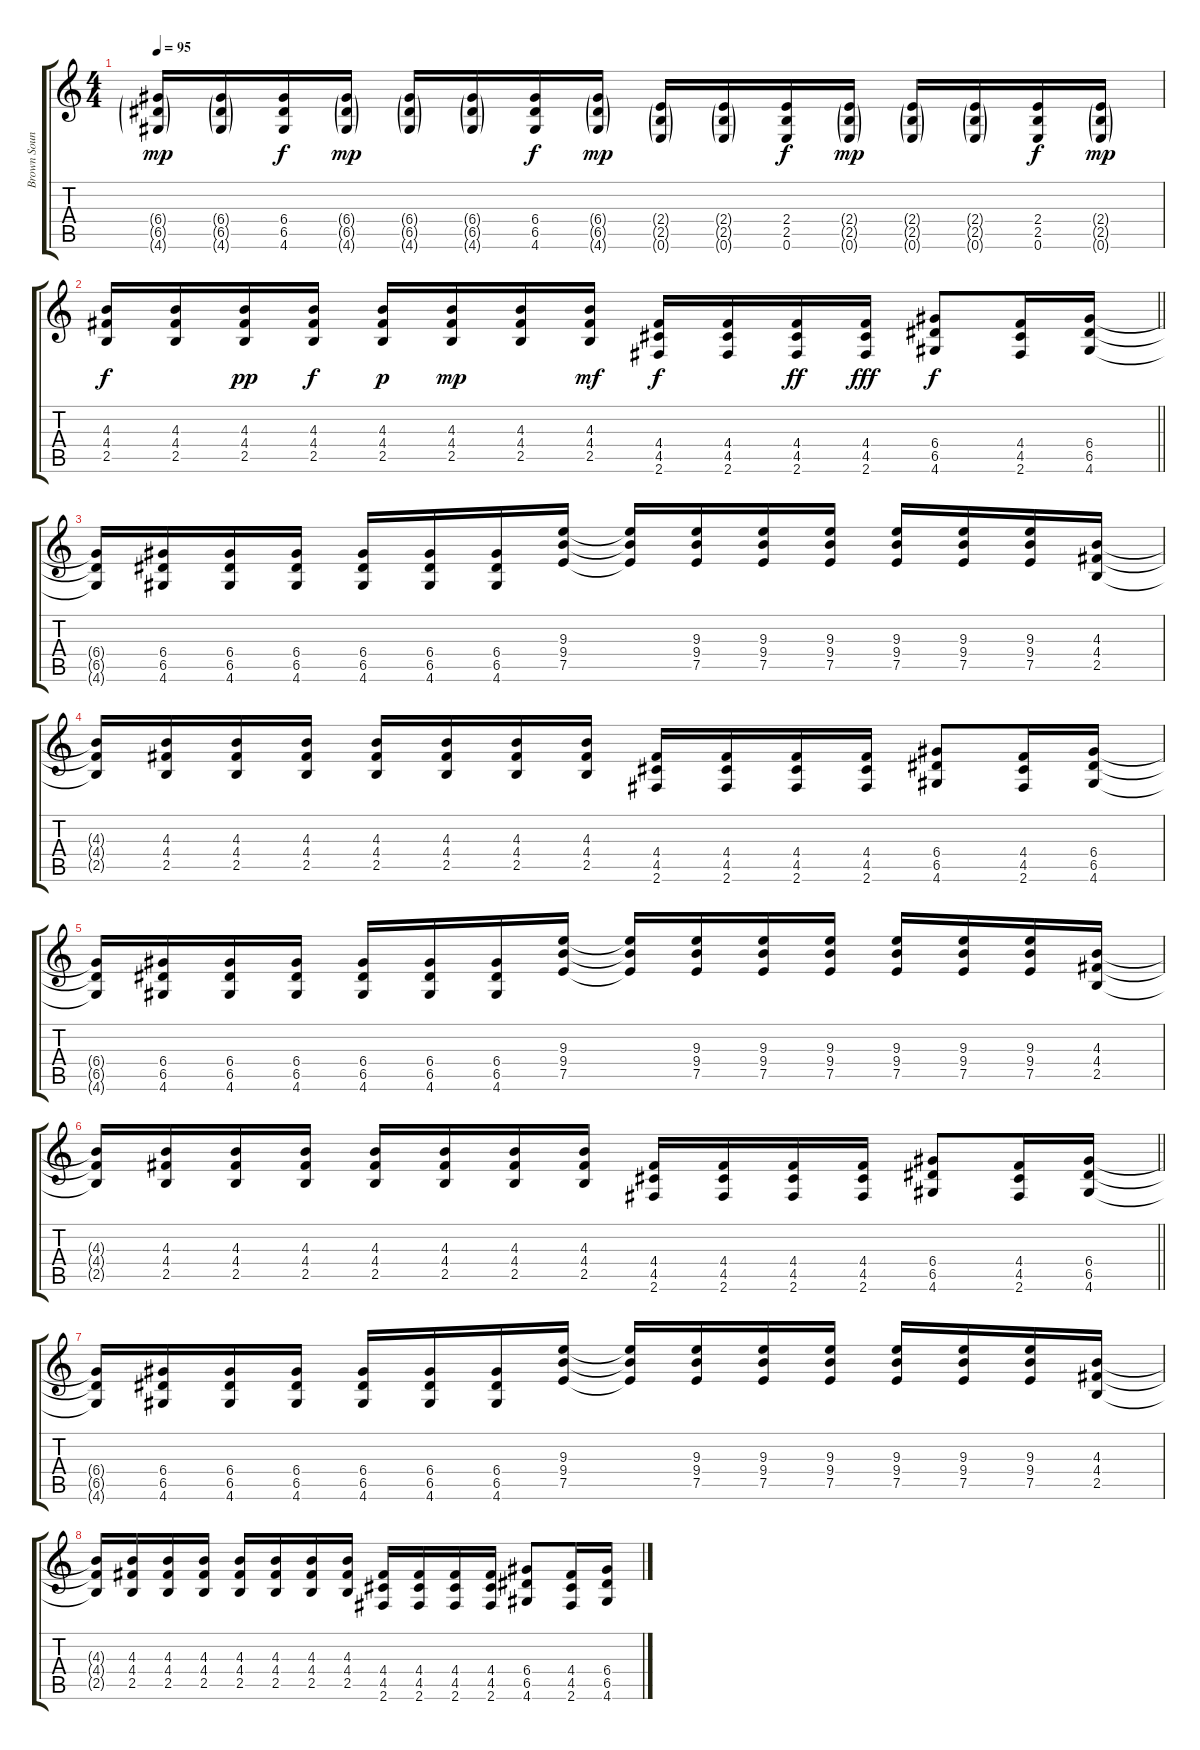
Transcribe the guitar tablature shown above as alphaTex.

\track ("Brown Sound" "Brown Soun") {instrument distortionguitar}
\staff {score tabs}
\tuning (E4 B3 G3 D3 A2 E2) {hide}
\ts (4 4)
\tempo 95
\clef g2
\ks c
(6.4{g} 6.5{g} 4.6{g}).16{dy mp} (6.4{g} 6.5{g} 4.6{g}).16 (6.4 6.5 4.6).16{dy f} (6.4{g} 6.5{g} 4.6{g}).16{dy mp} (6.4{g} 6.5{g} 4.6{g}).16 (6.4{g} 6.5{g} 4.6{g}).16 (6.4 6.5 4.6).16{dy f} (6.4{g} 6.5{g} 4.6{g}).16{dy mp} (2.4{g} 2.5{g} 0.6{g}).16 (2.4{g} 2.5{g} 0.6{g}).16 (2.4 2.5 0.6).16{dy f} (2.4{g} 2.5{g} 0.6{g}).16{dy mp} (2.4{g} 2.5{g} 0.6{g}).16 (2.4{g} 2.5{g} 0.6{g}).16 (2.4 2.5 0.6).16{dy f} (2.4{g} 2.5{g} 0.6{g}).16{dy mp} |
\barLineRight lightlight
(4.3 4.4 2.5).16{dy f} (4.3 4.4 2.5).16 (4.3 4.4 2.5).16{dy pp} (4.3 4.4 2.5).16{dy f} (4.3 4.4 2.5).16{dy p} (4.3 4.4 2.5).16{dy mp} (4.3 4.4 2.5).16 (4.3 4.4 2.5).16{dy mf} (4.4 4.5 2.6).16{dy f} (4.4 4.5 2.6).16 (4.4 4.5 2.6).16{dy ff} (4.4 4.5 2.6).16{dy fff} (6.4 6.5 4.6).8{dy f} (4.4 4.5 2.6).16 (6.4 6.5 4.6).16 |
(6.4{t} 6.5{t} 4.6{t}).16 (6.4 6.5 4.6).16 (6.4 6.5 4.6).16 (6.4 6.5 4.6).16 (6.4 6.5 4.6).16 (6.4 6.5 4.6).16 (6.4 6.5 4.6).16 (9.3 9.4 7.5).16 (9.3{t} 9.4{t} 7.5{t}).16 (9.3 9.4 7.5).16 (9.3 9.4 7.5).16 (9.3 9.4 7.5).16 (9.3 9.4 7.5).16 (9.3 9.4 7.5).16 (9.3 9.4 7.5).16 (4.3 4.4 2.5).16 |
(4.3{t} 4.4{t} 2.5{t}).16 (4.3 4.4 2.5).16 (4.3 4.4 2.5).16 (4.3 4.4 2.5).16 (4.3 4.4 2.5).16 (4.3 4.4 2.5).16 (4.3 4.4 2.5).16 (4.3 4.4 2.5).16 (4.4 4.5 2.6).16 (4.4 4.5 2.6).16 (4.4 4.5 2.6).16 (4.4 4.5 2.6).16 (6.4 6.5 4.6).8 (4.4 4.5 2.6).16 (6.4 6.5 4.6).16 |
(6.4{t} 6.5{t} 4.6{t}).16 (6.4 6.5 4.6).16 (6.4 6.5 4.6).16 (6.4 6.5 4.6).16 (6.4 6.5 4.6).16 (6.4 6.5 4.6).16 (6.4 6.5 4.6).16 (9.3 9.4 7.5).16 (9.3{t} 9.4{t} 7.5{t}).16 (9.3 9.4 7.5).16 (9.3 9.4 7.5).16 (9.3 9.4 7.5).16 (9.3 9.4 7.5).16 (9.3 9.4 7.5).16 (9.3 9.4 7.5).16 (4.3 4.4 2.5).16 |
\barLineRight lightlight
(4.3{t} 4.4{t} 2.5{t}).16 (4.3 4.4 2.5).16 (4.3 4.4 2.5).16 (4.3 4.4 2.5).16 (4.3 4.4 2.5).16 (4.3 4.4 2.5).16 (4.3 4.4 2.5).16 (4.3 4.4 2.5).16 (4.4 4.5 2.6).16 (4.4 4.5 2.6).16 (4.4 4.5 2.6).16 (4.4 4.5 2.6).16 (6.4 6.5 4.6).8 (4.4 4.5 2.6).16 (6.4 6.5 4.6).16 |
(6.4{t} 6.5{t} 4.6{t}).16 (6.4 6.5 4.6).16 (6.4 6.5 4.6).16 (6.4 6.5 4.6).16 (6.4 6.5 4.6).16 (6.4 6.5 4.6).16 (6.4 6.5 4.6).16 (9.3 9.4 7.5).16 (9.3{t} 9.4{t} 7.5{t}).16 (9.3 9.4 7.5).16 (9.3 9.4 7.5).16 (9.3 9.4 7.5).16 (9.3 9.4 7.5).16 (9.3 9.4 7.5).16 (9.3 9.4 7.5).16 (4.3 4.4 2.5).16 |
(4.3{t} 4.4{t} 2.5{t}).16 (4.3 4.4 2.5).16 (4.3 4.4 2.5).16 (4.3 4.4 2.5).16 (4.3 4.4 2.5).16 (4.3 4.4 2.5).16 (4.3 4.4 2.5).16 (4.3 4.4 2.5).16 (4.4 4.5 2.6).16 (4.4 4.5 2.6).16 (4.4 4.5 2.6).16 (4.4 4.5 2.6).16 (6.4 6.5 4.6).8 (4.4 4.5 2.6).16 (6.4 6.5 4.6).16
